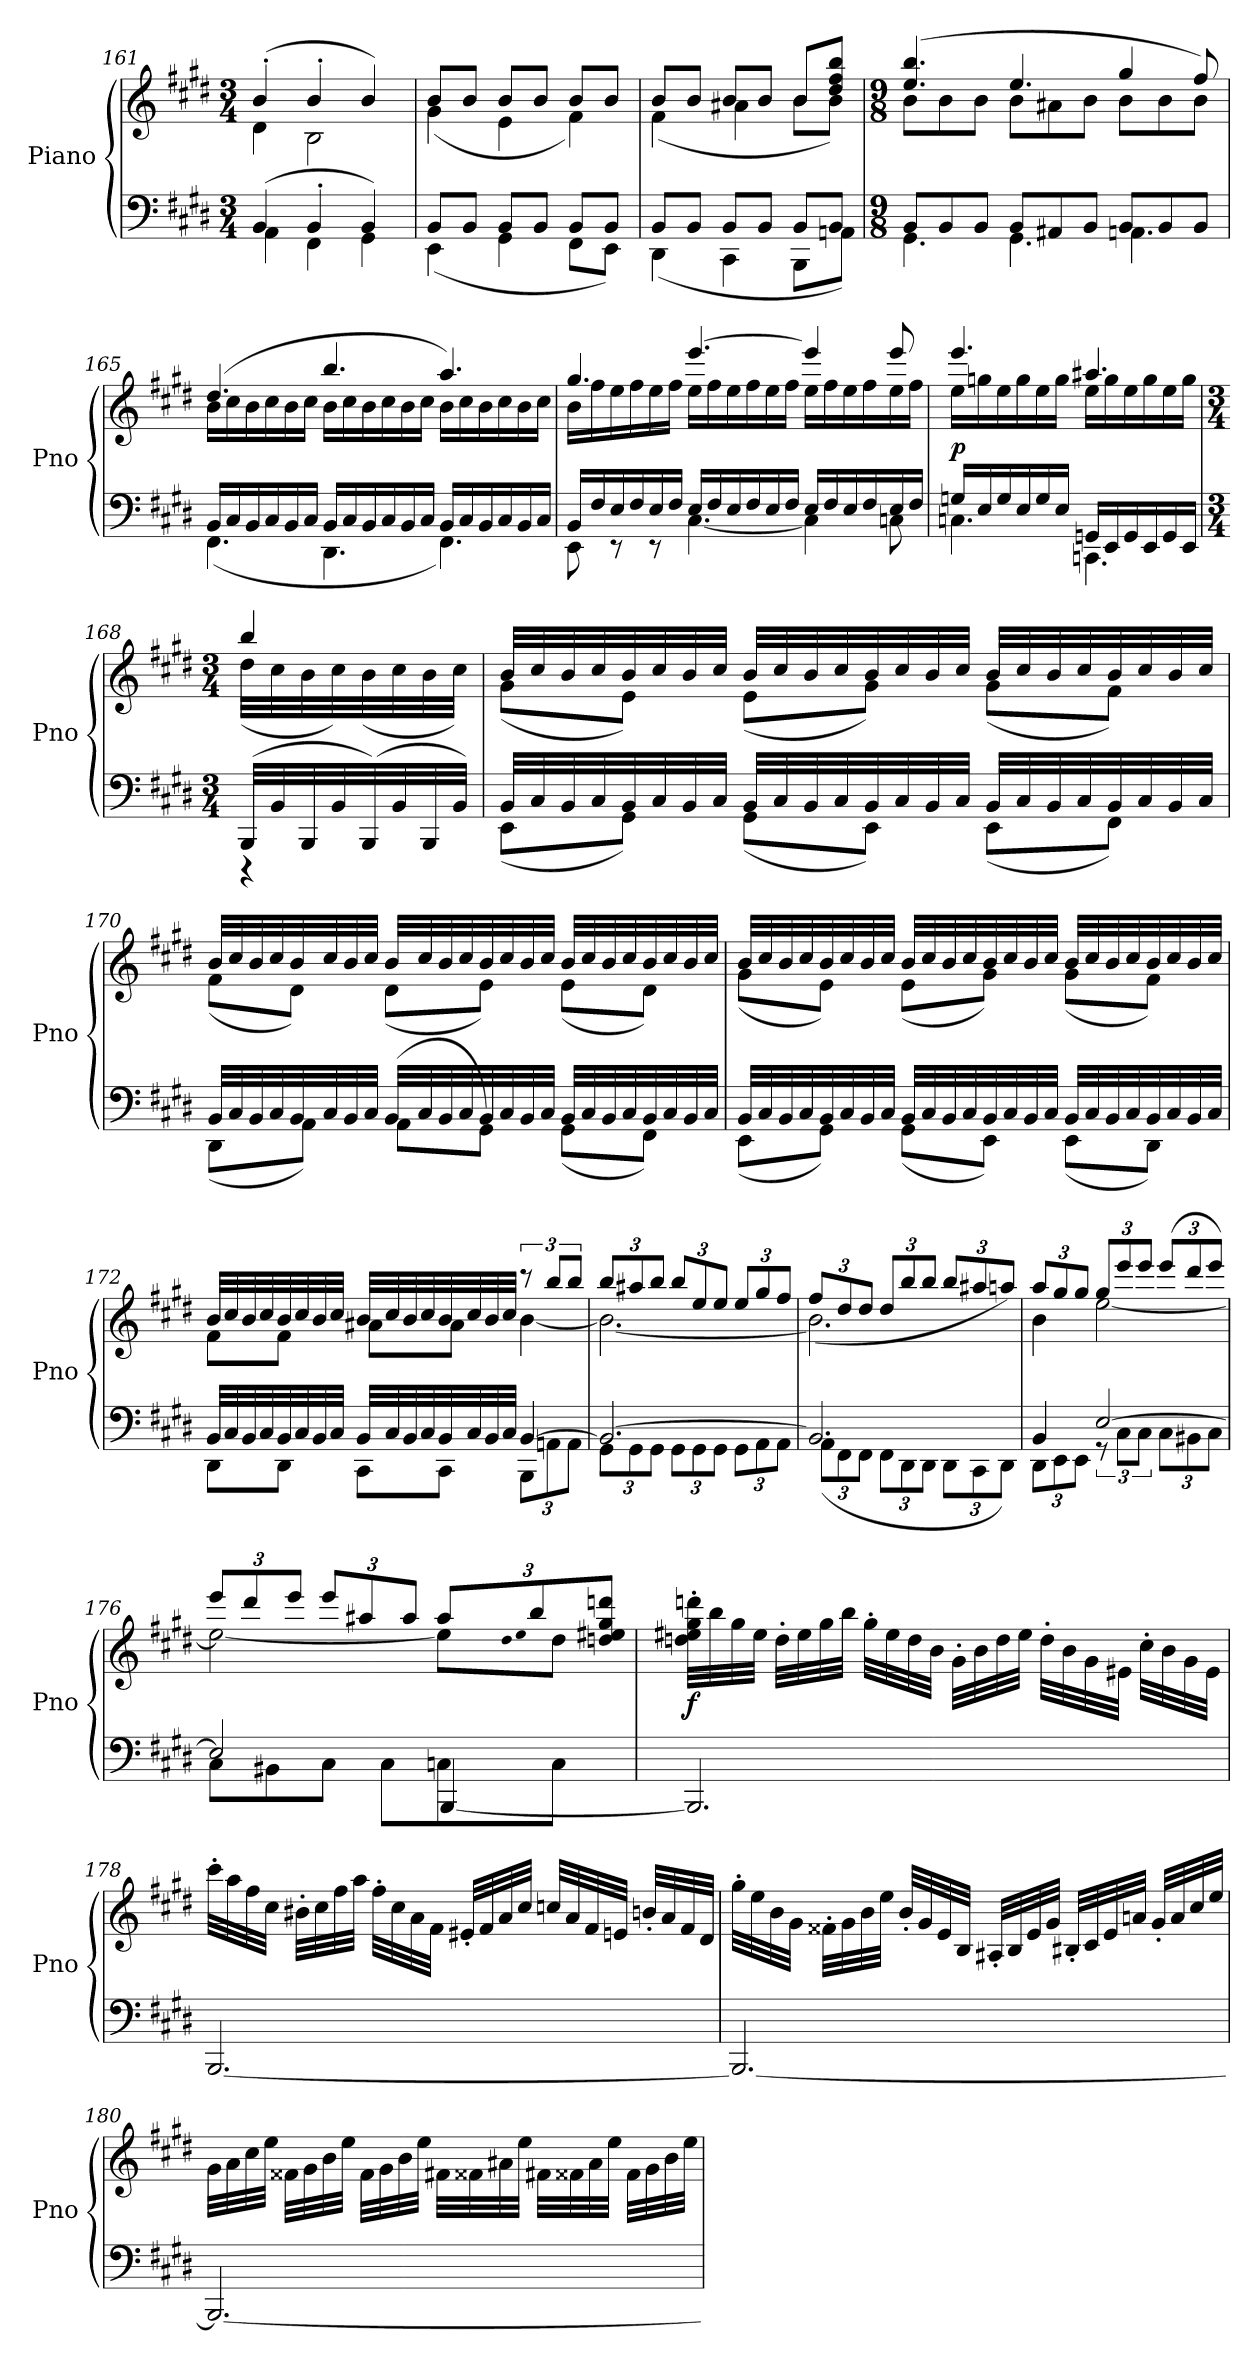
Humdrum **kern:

**kern	**kern	**dynam
*part1	*part1	*part1
*staff2	*staff1	*staff1/2
*I"Piano	*	*
*I'Pno	*	*
*clefF4	*clefG2	*
*k[f#c#g#d#]	*k[f#c#g#d#]	*
*E:	*E:	*
*M3/4	*M3/4	*
=161	=161	=161
*^	*^	*
(4BB/	4AA\	(4b'/	4d#\	.
4BB'/	4FF#\	4b'/	2B\	.
4BB/)	4GG#\	4b/)	.	.
=162	=162	=162	=162	=162
8BB/L	(4EE\	8b/L	(4g#\	.
8BB/J	.	8b/J	.	.
8BB/L	4GG#\	8b/L	4e\	.
8BB/J	.	8b/J	.	.
8BB/L	8FF#\L	8b/L	4f#\)	.
8BB/J	8EE\J)	8b/J	.	.
=163	=163	=163	=163	=163
8BB/L	(4DD#\	8b/L	(4f#\	.
8BB/J	.	8b/J	.	.
8BB/L	4CC#\	8b/L	4a#X\	.
8BB/J	.	8b/J	.	.
8BB/L	8BBB\L	8b/L	8b\L	.
8BB/J	8AAn\J)	8dd#/ 8ff#/ 8bb/J	8b\J)	.
=164	=164	=164	=164	=164
*M9/8	*	*M9/8	*	*
8BB/L	4.GG#\	(4.ee/ 4.bb/	8b\L	.
8BB/	.	.	8b\	.
8BB/J	.	.	8b\J	.
8BB/L	4.GG#\	4.ee/	8b\L	.
8AA#X/	.	.	8a#X\	.
8BB/J	.	.	8b\J	.
8BB/L	4.AAn\	4gg#/	8b\L	.
8BB/	.	.	8b\	.
8BB/J	.	8ff#/)	8b\J	.
=165	=165	=165	=165	=165
16BB/LL	(4.FF#\	(4.dd#/	16b\LL	.
16C#/	.	.	16cc#\	.
16BB/	.	.	16b\	.
16C#/	.	.	16cc#\	.
16BB/	.	.	16b\	.
16C#/JJ	.	.	16cc#\JJ	.
16BB/LL	4.DD#\	4.bb/	16b\LL	.
16C#/	.	.	16cc#\	.
16BB/	.	.	16b\	.
16C#/	.	.	16cc#\	.
16BB/	.	.	16b\	.
16C#/JJ	.	.	16cc#\JJ	.
16BB/LL	4.FF#\)	4.aa/)	16b\LL	.
16C#/	.	.	16cc#\	.
16BB/	.	.	16b\	.
16C#/	.	.	16cc#\	.
16BB/	.	.	16b\	.
16C#/JJ	.	.	16cc#\JJ	.
=166	=166	=166	=166	=166
16BB/LL	8EE\	4.gg#/	16b\LL	.
16F#/	.	.	16ff#\	.
16E/	8r	.	16ee\	.
16F#/	.	.	16ff#\	.
16E/	8r	.	16ee\	.
16F#/JJ	.	.	16ff#\JJ	.
16E/LL	[4.C#\	[4.eee/	16ee\LL	.
16F#/	.	.	16ff#\	.
16E/	.	.	16ee\	.
16F#/	.	.	16ff#\	.
16E/	.	.	16ee\	.
16F#/JJ	.	.	16ff#\JJ	.
16E/LL	4C#\]	4eee/]	16ee\LL	.
16F#/	.	.	16ff#\	.
16E/	.	.	16ee\	.
16F#/	.	.	16ff#\	.
16E/	8Cn\	8eee/	16ee\	.
16F#/JJ	.	.	16ff#\JJ	.
=167	=167	=167	=167	=167
16Gn/LL	4.Cn\	4.eee/	16ee\LL	p
16E/	.	.	16ggn\	.
16G/	.	.	16ee\	.
16E/	.	.	16gg\	.
16G/	.	.	16ee\	.
16E/JJ	.	.	16gg\JJ	.
16GGn/LL	4.CCn\	4.aa#X/	16ee\LL	.
16EE/	.	.	16gg\	.
16GG/	.	.	16ee\	.
16EE/	.	.	16gg\	.
16GG/	.	.	16ee\	.
16EE/JJ	.	.	16gg\JJ	.
=168	=168	=168	=168	=168
*M3/4	*	*M3/4	*	*
(32BBB/LLL	4r	4bb/	(32dd#\LLL	.
32BB/	.	.	32cc#\	.
32BBB/	.	.	32b\	.
32BB/	.	.	32cc#\)	.
(32BBB/)	.	.	(32b\	.
32BB/	.	.	32cc#\	.
32BBB/	.	.	32b\	.
32BB/JJJ)	.	.	32cc#\JJJ)	.
=169	=169	=169	=169	=169
32BB/LLL	(8EE\L	32b/LLL	(8g#\L	.
32C#/	.	32cc#/	.	.
32BB/	.	32b/	.	.
32C#/	.	32cc#/	.	.
32BB/	8GG#\J)	32b/	8e\J)	.
32C#/	.	32cc#/	.	.
32BB/	.	32b/	.	.
32C#/JJJ	.	32cc#/JJJ	.	.
32BB/LLL	(8GG#\L	32b/LLL	(8e\L	.
32C#/	.	32cc#/	.	.
32BB/	.	32b/	.	.
32C#/	.	32cc#/	.	.
32BB/	8EE\J)	32b/	8g#\J)	.
32C#/	.	32cc#/	.	.
32BB/	.	32b/	.	.
32C#/JJJ	.	32cc#/JJJ	.	.
32BB/LLL	(8EE\L	32b/LLL	(8g#\L	.
32C#/	.	32cc#/	.	.
32BB/	.	32b/	.	.
32C#/	.	32cc#/	.	.
32BB/	8FF#\J)	32b/	8f#\J)	.
32C#/	.	32cc#/	.	.
32BB/	.	32b/	.	.
32C#/JJJ	.	32cc#/JJJ	.	.
=170	=170	=170	=170	=170
32BB/LLL	(8DD#\L	32b/LLL	(8f#\L	.
32C#/	.	32cc#/	.	.
32BB/	.	32b/	.	.
32C#/	.	32cc#/	.	.
32BB/	8AA\J)	32b/	8d#\J)	.
32C#/	.	32cc#/	.	.
32BB/	.	32b/	.	.
32C#/JJJ	.	32cc#/JJJ	.	.
(32BB/LLL	8AA\L	32b/LLL	(8d#\L	.
32C#/	.	32cc#/	.	.
32BB/	.	32b/	.	.
32C#/	.	32cc#/	.	.
32BB/	8GG#\J)	32b/	8e\J)	.
32C#/	.	32cc#/	.	.
32BB/	.	32b/	.	.
32C#/JJJ	.	32cc#/JJJ	.	.
32BB/LLL	(8GG#\L	32b/LLL	(8e\L	.
32C#/	.	32cc#/	.	.
32BB/	.	32b/	.	.
32C#/	.	32cc#/	.	.
32BB/	8FF#\J)	32b/	8d#\J)	.
32C#/	.	32cc#/	.	.
32BB/	.	32b/	.	.
32C#/JJJ	.	32cc#/JJJ	.	.
=171	=171	=171	=171	=171
32BB/LLL	(8EE\L	32b/LLL	(8g#\L	.
32C#/	.	32cc#/	.	.
32BB/	.	32b/	.	.
32C#/	.	32cc#/	.	.
32BB/	8GG#\J)	32b/	8e\J)	.
32C#/	.	32cc#/	.	.
32BB/	.	32b/	.	.
32C#/JJJ	.	32cc#/JJJ	.	.
32BB/LLL	(8GG#\L	32b/LLL	(8e\L	.
32C#/	.	32cc#/	.	.
32BB/	.	32b/	.	.
32C#/	.	32cc#/	.	.
32BB/	8EE\J)	32b/	8g#\J)	.
32C#/	.	32cc#/	.	.
32BB/	.	32b/	.	.
32C#/JJJ	.	32cc#/JJJ	.	.
32BB/LLL	(8EE\L	32b/LLL	(8g#\L	.
32C#/	.	32cc#/	.	.
32BB/	.	32b/	.	.
32C#/	.	32cc#/	.	.
32BB/	8DD#\J)	32b/	8f#\J)	.
32C#/	.	32cc#/	.	.
32BB/	.	32b/	.	.
32C#/JJJ	.	32cc#/JJJ	.	.
=172	=172	=172	=172	=172
32BB/LLL	8DD#\L	32b/LLL	8f#\L	.
32C#/	.	32cc#/	.	.
32BB/	.	32b/	.	.
32C#/	.	32cc#/	.	.
32BB/	8DD#\J	32b/	8f#\J	.
32C#/	.	32cc#/	.	.
32BB/	.	32b/	.	.
32C#/JJJ	.	32cc#/JJJ	.	.
32BB/LLL	8CC#\L	32b/LLL	8a#X\L	.
32C#/	.	32cc#/	.	.
32BB/	.	32b/	.	.
32C#/	.	32cc#/	.	.
32BB/	8CC#\J	32b/	8a#\J	.
32C#/	.	32cc#/	.	.
32BB/	.	32b/	.	.
32C#/JJJ	.	32cc#/JJJ	.	.
[4BB/	12BBB\L	12r	[4b\	.
.	12AAn\	12bb/L	.	.
.	12AA\J	12bb/J	.	.
=173	=173	=173	=173	=173
2.BB/_	12GG#\L	12bb/L	2.b\_	.
.	12GG#\	12aa#X/	.	.
.	12GG#\J	12bb/J	.	.
.	12GG#\L	12bb/L	.	.
.	12GG#\	12ee/	.	.
.	12GG#\J	12ee/J	.	.
.	12GG#\L	12ee/L	.	.
.	12AA\	12gg#/	.	.
.	12AA\J	12ff#/J	.	.
=174	=174	=174	=174	=174
2.BB/]	(12AA\L	12ff#/L	(2.b\]	.
.	12FF#\	12dd#/	.	.
.	12FF#\J	12dd#/J	.	.
.	12FF#\L	12dd#/L	.	.
.	12DD#\	12bb/	.	.
.	12DD#\J	12bb/J	.	.
.	12DD#\L	12bb/L	.	.
.	12CC#\	12aa#X/	.	.
.	12DD#\J)	12aan/J)	.	.
=175	=175	=175	=175	=175
4BB/	12DD#\L	12aa/L	4b\	.
.	12EE\	12gg#/	.	.
.	12EE\J	12gg#/J	.	.
[2E/	12r	12gg#/L	[2ee\	.
.	12C#\L	12eee/	.	.
.	12C#\J	12eee/J	.	.
.	12C#\L	(12eee/L	.	.
.	12BB#X\	12ddd#/	.	.
.	12C#\J	12eee/J)	.	.
=176	=176	=176	=176	=176
8C#\L	2E/]	12eee/L	2ee\_	.
.	.	12ddd#/	.	.
8BB#X\	.	.	.	.
.	.	12eee/J	.	.
8C#\J	.	12eee/L	.	.
.	.	12aa#X/	.	.
8C#\L	.	.	.	.
.	.	12aa#/J	.	.
8Cn\	[4BBB/	12aa#/L	8ee\L]	.
.	.	qdd#	.	.
.	.	qee	.	.
.	.	12bb/	.	.
8C\J	.	.	8dd#\J	.
.	.	12ddn/ 12ee#X/ 12gg#/ 12dddn/J	.	.
*v	*v	*	*	*
*	*v	*v	*
=177	=177	=177
2.BBB/]	32ddn'\ 32ee#X'\ 32gg#'\ 32dddn'\LLL	f
.	32bb\	.
.	32gg#\	.
.	32ee#\JJJ	.
.	32dd'\LLL	.
.	32ee#\	.
.	32gg#\	.
.	32bb\JJJ	.
.	32gg#'\LLL	.
.	32ee#\	.
.	32dd\	.
.	32b\JJJ	.
.	32g#'\LLL	.
.	32b\	.
.	32dd\	.
.	32ee#\JJJ	.
.	32dd'\LLL	.
.	32b\	.
.	32g#\	.
.	32e#X\JJJ	.
.	32cc#'\LLL	.
.	32b\	.
.	32g#\	.
.	32e#\JJJ	.
=178	=178	=178
[2.BBB/	32ccc#'\LLL	.
.	32aa\	.
.	32ff#\	.
.	32cc#\JJJ	.
.	32b#X'\LLL	.
.	32cc#\	.
.	32ff#\	.
.	32aa\JJJ	.
.	32ff#'\LLL	.
.	32cc#\	.
.	32a\	.
.	32f#\JJJ	.
.	32e#X'/LLL	.
.	32f#/	.
.	32a/	.
.	32cc#/JJJ	.
.	32ccn/LLL	.
.	32a/	.
.	32f#/	.
.	32en/JJJ	.
.	32bn'/LLL	.
.	32a/	.
.	32f#/	.
.	32d#/JJJ	.
=179	=179	=179
2.BBB/_	32gg#'\LLL	.
.	32ee\	.
.	32b\	.
.	32g#\JJJ	.
.	32f##X'\LLL	.
.	32g#\	.
.	32b\	.
.	32ee\JJJ	.
.	32b'/LLL	.
.	32g#/	.
.	32e/	.
.	32B/JJJ	.
.	32A#X'/LLL	.
.	32B/	.
.	32e/	.
.	32g#/JJJ	.
.	32B#X'/LLL	.
.	32c#/	.
.	32e/	.
.	32an/JJJ	.
.	32g#'/LLL	.
.	32a/	.
.	32cc#/	.
.	32ee/JJJ	.
=180	=180	=180
2.BBB/_	32g#\LLL	.
.	32a\	.
.	32cc#\	.
.	32ee\JJJ	.
.	32f##X\LLL	.
.	32g#\	.
.	32b\	.
.	32ee\JJJ	.
.	32f##\LLL	.
.	32g#\	.
.	32b\	.
.	32ee\JJJ	.
.	32f#X\LLL	.
.	32f##X\	.
.	32a#X\	.
.	32ee\JJJ	.
.	32f#X\LLL	.
.	32f##X\	.
.	32a#\	.
.	32ee\JJJ	.
.	32f##\LLL	.
.	32g#\	.
.	32b\	.
.	32ee\JJJ	.
=	=	=
*-	*-	*-
